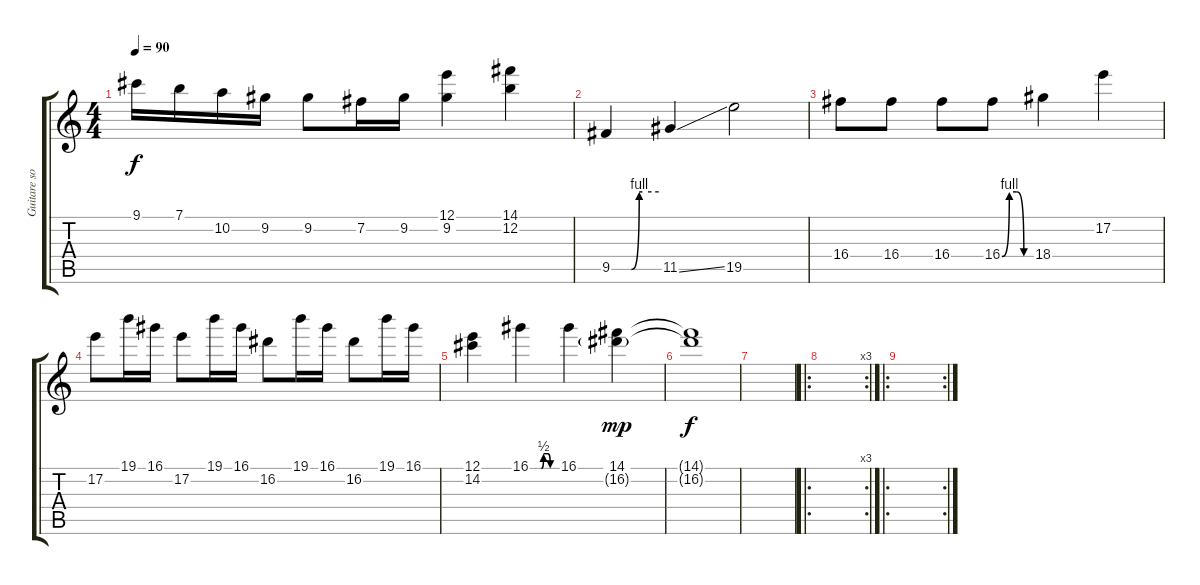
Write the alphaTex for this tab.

\track ("Guitare solo" "Guitare so") {instrument overdrivenguitar}
\staff {score tabs}
\tuning (E4 B3 G3 D3 A2 E2) {hide}
\ts (4 4)
\tempo 90
\clef g2
\ks c
9.1.16{dy f} 7.1.16 10.2.16 9.2.16 9.2.8 7.2.16 9.2.16 (12.1 9.2).4 (14.1 12.2).4 |
9.5{be (custom 0 0 25 0 35 4 39 4 60 4)}.4 11.5{ss}.4 19.5.2 |
16.4.8 16.4.8 16.4.8 16.4{be (custom 0 0 15 4 30 4 45 0 60 0)}.8 18.4.4 17.2.4 |
17.2.8 19.1.16 16.1.16 17.2.8 19.1.16 16.1.16 16.2.8 19.1.16 16.1.16 16.2.8 19.1.16 16.1.16 |
(12.1 14.2).4 16.1{be (custom 0 0 15 0 25 0 30 2 40 2 45 0 60 0)}.4 16.1.4 (14.1 16.2{g}).4{dy mp} |
(14.1{t} 16.2{t}).1{dy f} |
|
\ro
\rc 3
|
\ro
\rc 2
